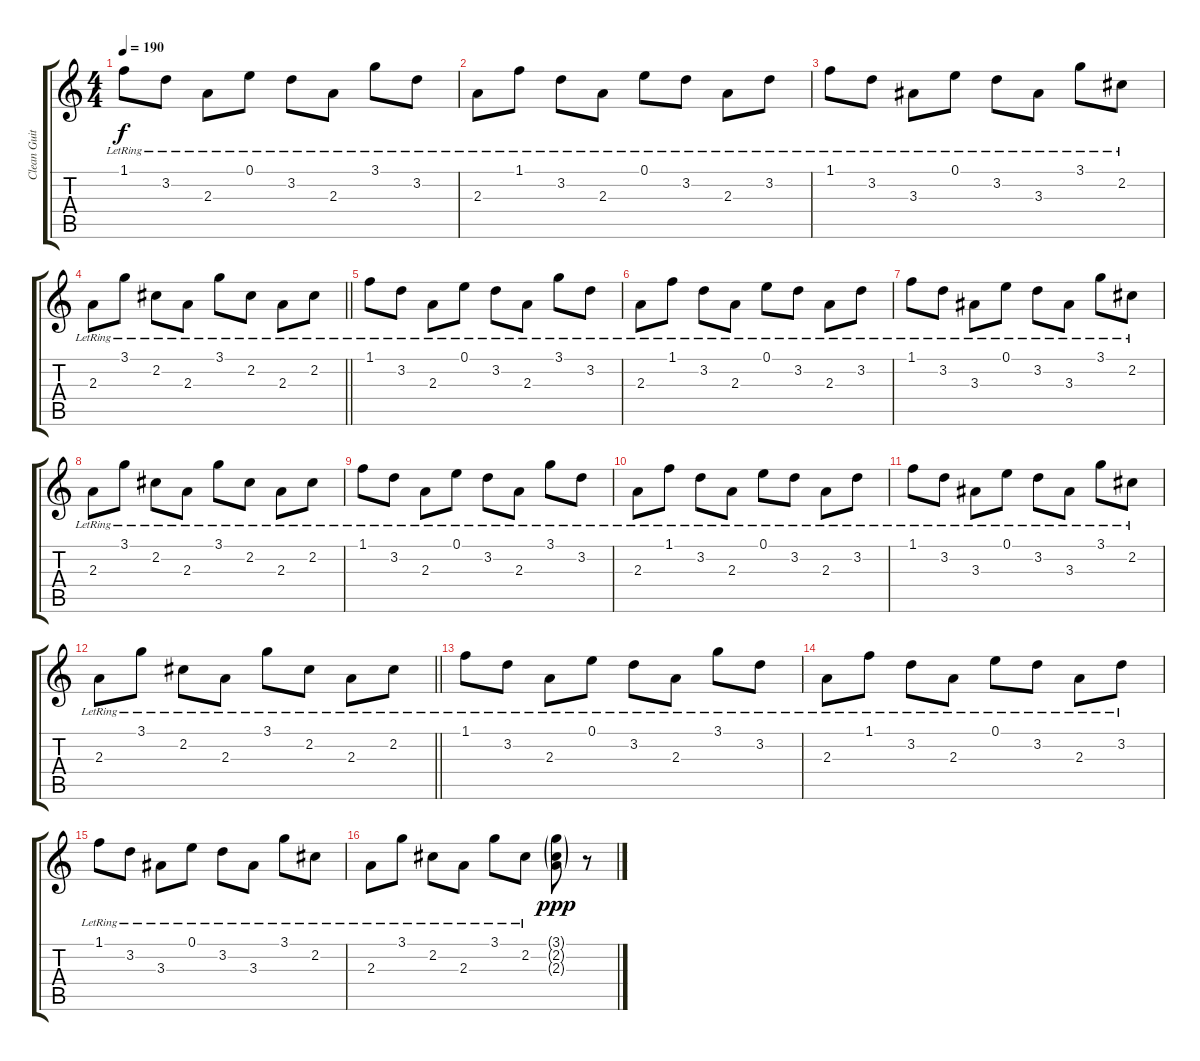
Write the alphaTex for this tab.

\track ("Clean Guitar" "Clean Guit") {instrument electricguitarclean}
\staff {score tabs}
\tuning (E4 B3 G3 D3 A2 D2) {hide}
\ts (4 4)
\tempo 190
\clef g2
\ks c
1.1{lr}.8{dy f} 3.2{lr}.8 2.3{lr}.8 0.1{lr}.8 3.2{lr}.8 2.3{lr}.8 3.1{lr}.8 3.2{lr}.8 |
2.3{lr}.8 1.1{lr}.8 3.2{lr}.8 2.3{lr}.8 0.1{lr}.8 3.2{lr}.8 2.3{lr}.8 3.2{lr}.8 |
1.1{lr}.8 3.2{lr}.8 3.3{lr}.8 0.1{lr}.8 3.2{lr}.8 3.3{lr}.8 3.1{lr}.8 2.2{lr}.8 |
\barLineRight lightlight
2.3{lr}.8 3.1{lr}.8 2.2{lr}.8 2.3{lr}.8 3.1{lr}.8 2.2{lr}.8 2.3{lr}.8 2.2{lr}.8 |
1.1{lr}.8 3.2{lr}.8 2.3{lr}.8 0.1{lr}.8 3.2{lr}.8 2.3{lr}.8 3.1{lr}.8 3.2{lr}.8 |
2.3{lr}.8 1.1{lr}.8 3.2{lr}.8 2.3{lr}.8 0.1{lr}.8 3.2{lr}.8 2.3{lr}.8 3.2{lr}.8 |
1.1{lr}.8 3.2{lr}.8 3.3{lr}.8 0.1{lr}.8 3.2{lr}.8 3.3{lr}.8 3.1{lr}.8 2.2{lr}.8 |
2.3{lr}.8 3.1{lr}.8 2.2{lr}.8 2.3{lr}.8 3.1{lr}.8 2.2{lr}.8 2.3{lr}.8 2.2{lr}.8 |
1.1{lr}.8 3.2{lr}.8 2.3{lr}.8 0.1{lr}.8 3.2{lr}.8 2.3{lr}.8 3.1{lr}.8 3.2{lr}.8 |
2.3{lr}.8 1.1{lr}.8 3.2{lr}.8 2.3{lr}.8 0.1{lr}.8 3.2{lr}.8 2.3{lr}.8 3.2{lr}.8 |
1.1{lr}.8 3.2{lr}.8 3.3{lr}.8 0.1{lr}.8 3.2{lr}.8 3.3{lr}.8 3.1{lr}.8 2.2{lr}.8 |
\barLineRight lightlight
2.3{lr}.8 3.1{lr}.8 2.2{lr}.8 2.3{lr}.8 3.1{lr}.8 2.2{lr}.8 2.3{lr}.8 2.2{lr}.8 |
1.1{lr}.8 3.2{lr}.8 2.3{lr}.8 0.1{lr}.8 3.2{lr}.8 2.3{lr}.8 3.1{lr}.8 3.2{lr}.8 |
2.3{lr}.8 1.1{lr}.8 3.2{lr}.8 2.3{lr}.8 0.1{lr}.8 3.2{lr}.8 2.3{lr}.8 3.2{lr}.8 |
1.1{lr}.8 3.2{lr}.8 3.3{lr}.8 0.1{lr}.8 3.2{lr}.8 3.3{lr}.8 3.1{lr}.8 2.2{lr}.8 |
2.3{lr}.8 3.1{lr}.8 2.2{lr}.8 2.3{lr}.8 3.1{lr}.8 2.2{lr}.8 (3.1{g} 2.2{g} 2.3{g}).8{dy ppp} r.8
